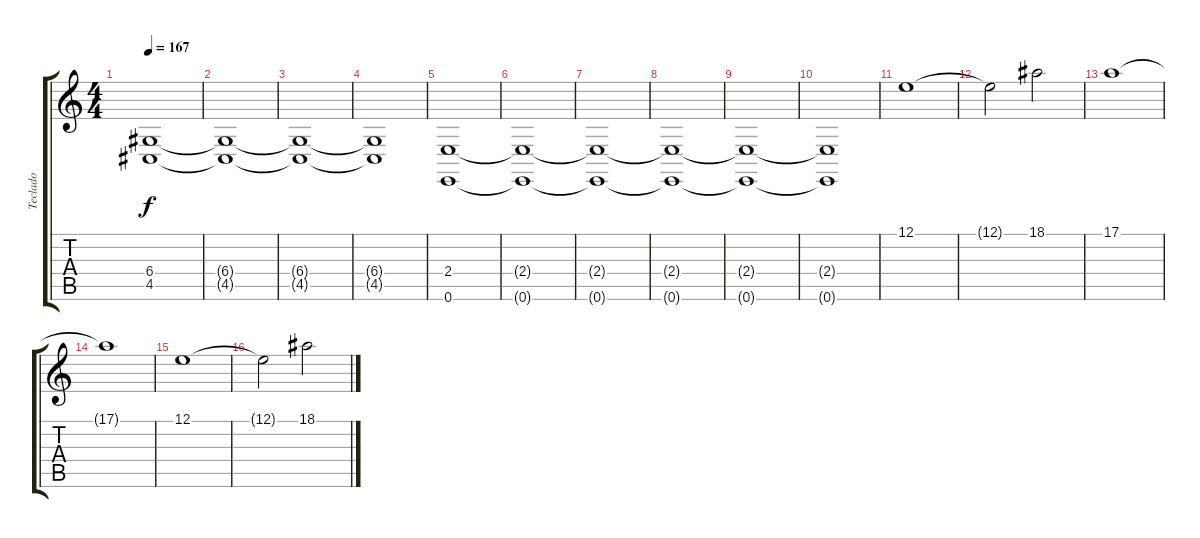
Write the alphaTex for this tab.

\track ("Teclado" "Teclado") {instrument stringensemble1}
\staff {score tabs}
\tuning (E4 B3 G3 D3 A2 E2) {hide}
\ts (4 4)
\tempo 167
\clef g2
\ks c
(6.4 4.5).1{dy f} |
(6.4{t} 4.5{t}).1 |
(6.4{t} 4.5{t}).1 |
(6.4{t} 4.5{t}).1 |
(2.4 0.6).1 |
(2.4{t} 0.6{t}).1 |
(2.4{t} 0.6{t}).1{volume 4} |
(2.4{t} 0.6{t}).1 |
(2.4{t} 0.6{t}).1 |
(2.4{t} 0.6{t}).1 |
12.1.1{volume 13} |
12.1{t}.2 18.1.2 |
17.1.1 |
17.1{t}.1 |
12.1.1 |
12.1{t}.2 18.1.2
